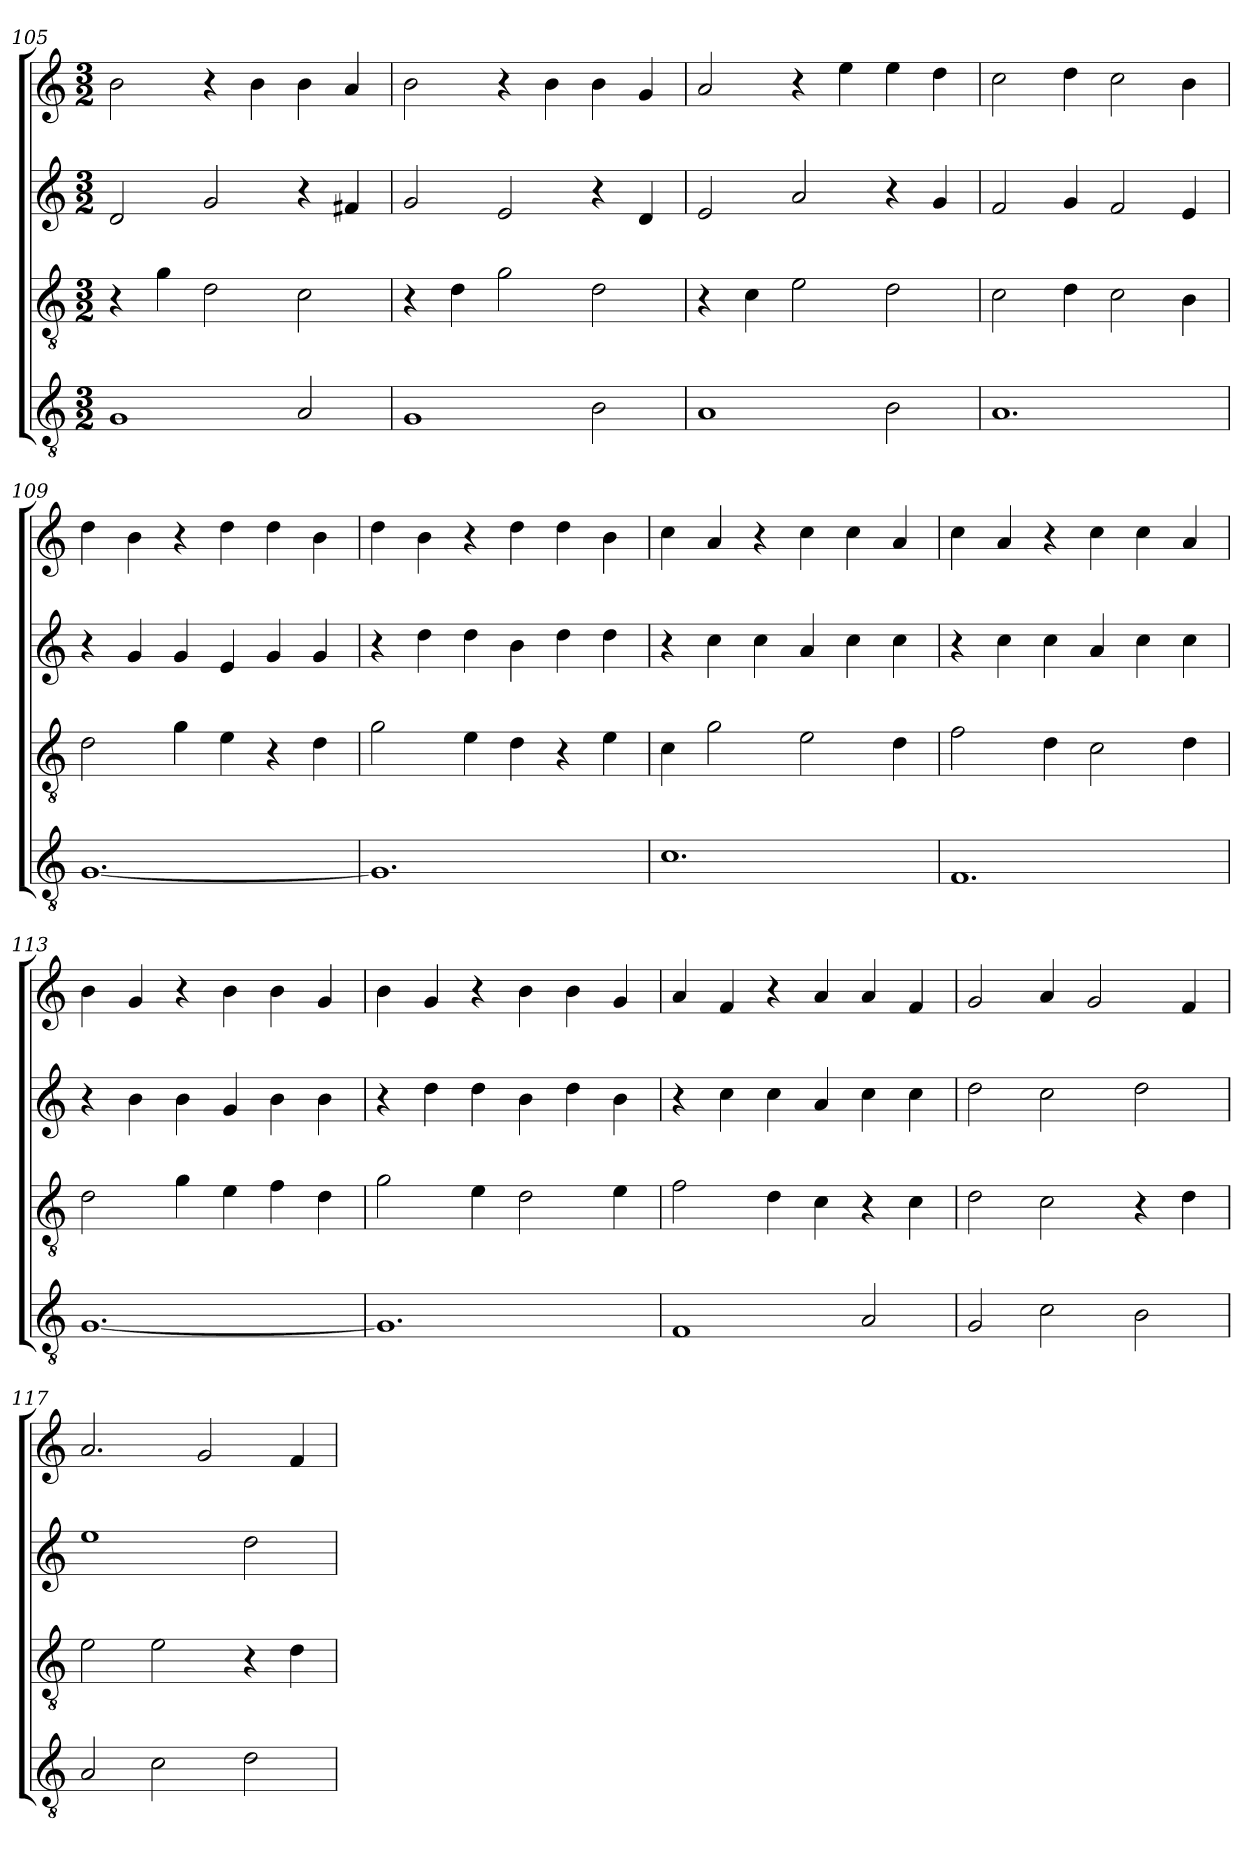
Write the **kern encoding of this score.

**kern	**kern	**kern	**kern
*part4	*part3	*part2	*part1
*staff4	*staff3	*staff2	*staff1
*clefGv2	*clefGv2	*clefG2	*clefG2
*k[]	*k[]	*k[]	*k[]
*C:	*C:	*C:	*C:
*M3/2	*M3/2	*M3/2	*M3/2
=105	=105	=105	=105
1G	4r	2d/	2b\
.	4g\	.	.
.	2d\	2g/	4r
.	.	.	4b\
2A/	2c\	4r	4b\
.	.	4f#/	4a/
=106	=106	=106	=106
1G	4r	2g/	2b\
.	4d\	.	.
.	2g\	2e/	4r
.	.	.	4b\
2B\	2d\	4r	4b\
.	.	4d/	4g/
!!LO:LB:g=z
=107	=107	=107	=107
1A	4r	2e/	2a/
.	4c\	.	.
.	2e\	2a/	4r
.	.	.	4ee\
2B\	2d\	4r	4ee\
.	.	4g/	4dd\
=108	=108	=108	=108
1.A	2c\	2f/	2cc\
.	4d\	4g/	4dd\
.	2c\	2f/	2cc\
.	4B\	4e/	4b\
=109	=109	=109	=109
[1.G	2d\	4r	4dd\
.	.	4g/	4b\
.	4g\	4g/	4r
.	4e\	4e/	4dd\
.	4r	4g/	4dd\
.	4d\	4g/	4b\
=110	=110	=110	=110
1.G]	2g\	4r	4dd\
.	.	4dd\	4b\
.	4e\	4dd\	4r
.	4d\	4b\	4dd\
.	4r	4dd\	4dd\
.	4e\	4dd\	4b\
=111	=111	=111	=111
1.c	4c\	4r	4cc\
.	2g\	4cc\	4a/
.	.	4cc\	4r
.	2e\	4a/	4cc\
.	.	4cc\	4cc\
.	4d\	4cc\	4a/
!!LO:LB:g=z
=112	=112	=112	=112
1.F	2f\	4r	4cc\
.	.	4cc\	4a/
.	4d\	4cc\	4r
.	2c\	4a/	4cc\
.	.	4cc\	4cc\
.	4d\	4cc\	4a/
=113	=113	=113	=113
[1.G	2d\	4r	4b\
.	.	4b\	4g/
.	4g\	4b\	4r
.	4e\	4g/	4b\
.	4f\	4b\	4b\
.	4d\	4b\	4g/
=114	=114	=114	=114
1.G]	2g\	4r	4b\
.	.	4dd\	4g/
.	4e\	4dd\	4r
.	2d\	4b\	4b\
.	.	4dd\	4b\
.	4e\	4b\	4g/
=115	=115	=115	=115
1F	2f\	4r	4a/
.	.	4cc\	4f/
.	4d\	4cc\	4r
.	4c\	4a/	4a/
2A/	4r	4cc\	4a/
.	4c\	4cc\	4f/
=116	=116	=116	=116
2G/	2d\	2dd\	2g/
2c\	2c\	2cc\	4a/
.	.	.	2g/
2B\	4r	2dd\	.
.	4d\	.	4f/
!!LO:LB:g=z
=117	=117	=117	=117
2A/	2e\	1ee	2.a/
2c\	2e\	.	.
.	.	.	2g/
2d\	4r	2dd\	.
.	4d\	.	4f/
=	=	=	=
*-	*-	*-	*-
